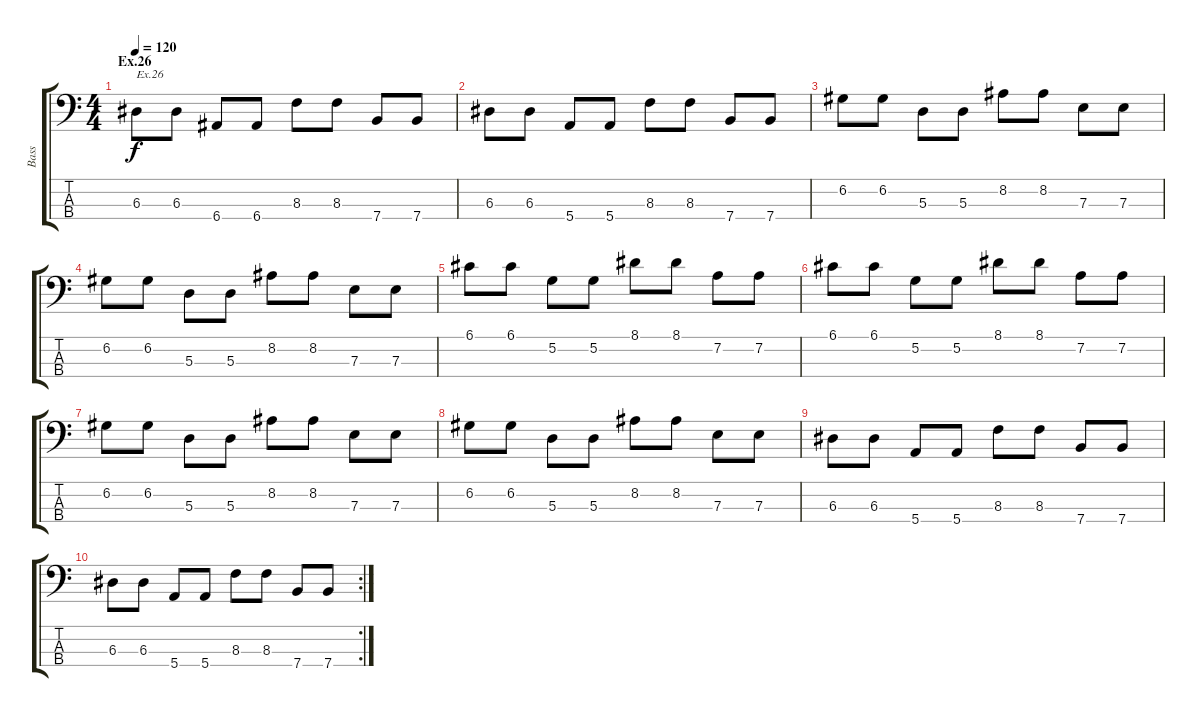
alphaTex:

\track ("Bass" "Bass") {instrument electricbassfinger}
\staff {score tabs}
\tuning (G2 D2 A1 E1) {hide}
\ts (4 4)
\section ("" "Ex.26")
\tempo 120
\clef f4
\ks c
6.3.8{txt "Ex.26" dy f} 6.3.8 6.4.8 6.4.8 8.3.8 8.3.8 7.4.8 7.4.8 |
6.3.8 6.3.8 5.4.8 5.4.8 8.3.8 8.3.8 7.4.8 7.4.8 |
6.2.8 6.2.8 5.3.8 5.3.8 8.2.8 8.2.8 7.3.8 7.3.8 |
6.2.8 6.2.8 5.3.8 5.3.8 8.2.8 8.2.8 7.3.8 7.3.8 |
6.1.8 6.1.8 5.2.8 5.2.8 8.1.8 8.1.8 7.2.8 7.2.8 |
6.1.8 6.1.8 5.2.8 5.2.8 8.1.8 8.1.8 7.2.8 7.2.8 |
6.2.8 6.2.8 5.3.8 5.3.8 8.2.8 8.2.8 7.3.8 7.3.8 |
6.2.8 6.2.8 5.3.8 5.3.8 8.2.8 8.2.8 7.3.8 7.3.8 |
6.3.8 6.3.8 5.4.8 5.4.8 8.3.8 8.3.8 7.4.8 7.4.8 |
\rc 2
6.3.8 6.3.8 5.4.8 5.4.8 8.3.8 8.3.8 7.4.8 7.4.8
